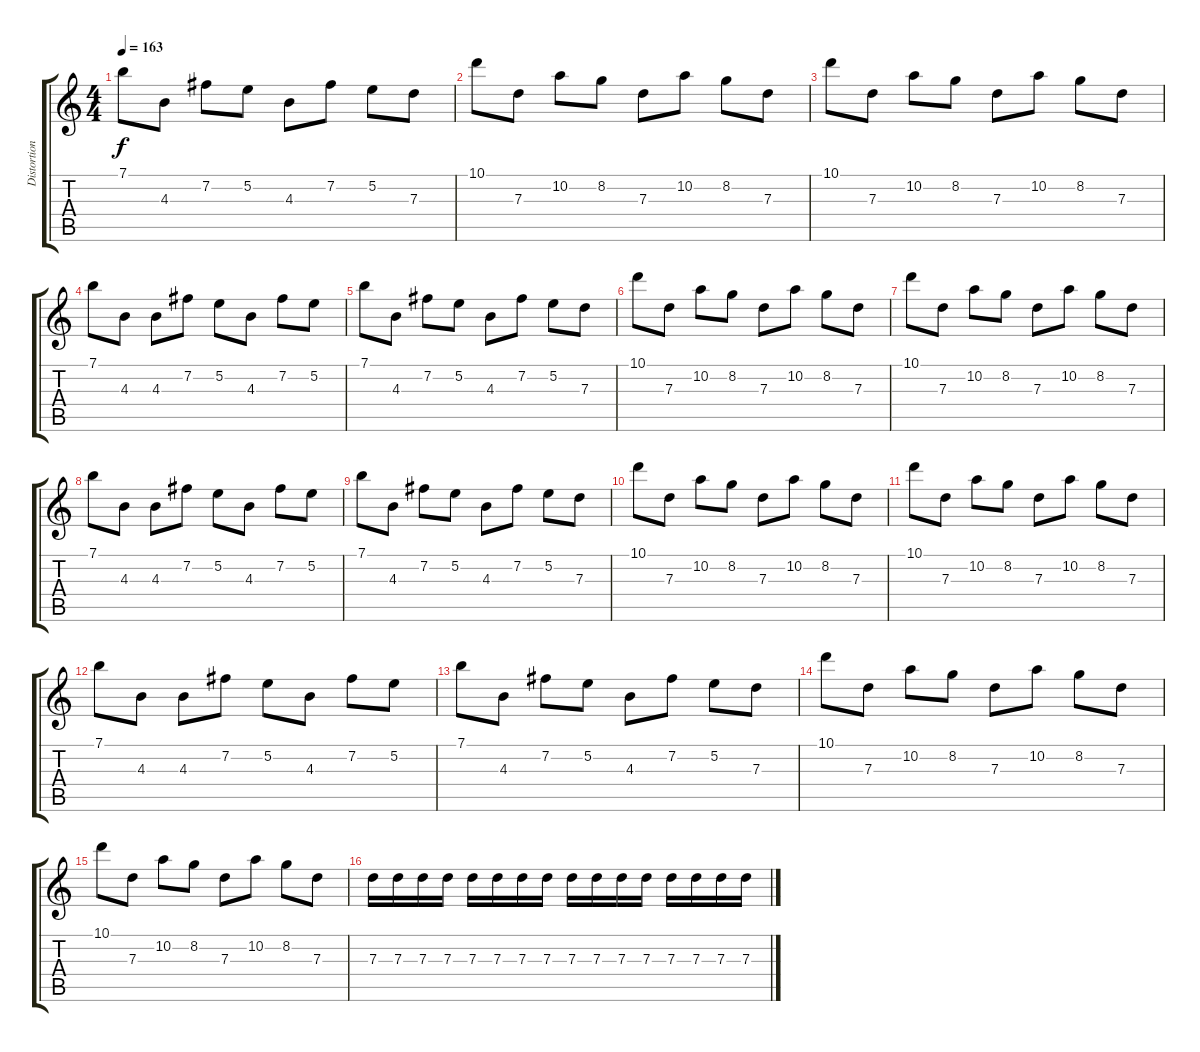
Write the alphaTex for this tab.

\track ("Distortion Lead" "Distortion") {instrument distortionguitar}
\staff {score tabs}
\tuning (E4 B3 G3 D3 A2 E2) {hide}
\ts (4 4)
\tempo 163
\clef g2
\ks c
7.1.8{dy f} 4.3.8 7.2.8 5.2.8 4.3.8 7.2.8 5.2.8 7.3.8 |
10.1.8 7.3.8 10.2.8 8.2.8 7.3.8 10.2.8 8.2.8 7.3.8 |
10.1.8 7.3.8 10.2.8 8.2.8 7.3.8 10.2.8 8.2.8 7.3.8 |
7.1.8 4.3.8 4.3.8 7.2.8 5.2.8 4.3.8 7.2.8 5.2.8 |
7.1.8 4.3.8 7.2.8 5.2.8 4.3.8 7.2.8 5.2.8 7.3.8 |
10.1.8 7.3.8 10.2.8 8.2.8 7.3.8 10.2.8 8.2.8 7.3.8 |
10.1.8 7.3.8 10.2.8 8.2.8 7.3.8 10.2.8 8.2.8 7.3.8 |
7.1.8 4.3.8 4.3.8 7.2.8 5.2.8 4.3.8 7.2.8 5.2.8 |
7.1.8 4.3.8 7.2.8 5.2.8 4.3.8 7.2.8 5.2.8 7.3.8 |
10.1.8 7.3.8 10.2.8 8.2.8 7.3.8 10.2.8 8.2.8 7.3.8 |
10.1.8 7.3.8 10.2.8 8.2.8 7.3.8 10.2.8 8.2.8 7.3.8 |
7.1.8 4.3.8 4.3.8 7.2.8 5.2.8 4.3.8 7.2.8 5.2.8 |
7.1.8 4.3.8 7.2.8 5.2.8 4.3.8 7.2.8 5.2.8 7.3.8 |
10.1.8 7.3.8 10.2.8 8.2.8 7.3.8 10.2.8 8.2.8 7.3.8 |
10.1.8 7.3.8 10.2.8 8.2.8 7.3.8 10.2.8 8.2.8 7.3.8 |
7.3.16 7.3.16 7.3.16 7.3.16 7.3.16 7.3.16 7.3.16 7.3.16 7.3.16 7.3.16 7.3.16 7.3.16 7.3.16 7.3.16 7.3.16 7.3.16
